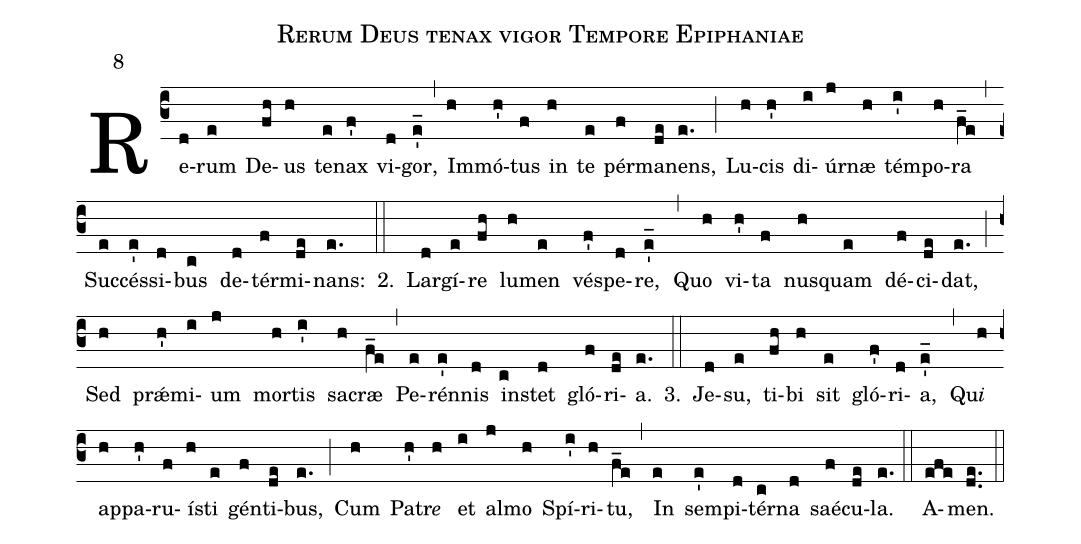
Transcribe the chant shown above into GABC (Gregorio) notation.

name:Rerum Deus tenax vigor Tempore Epiphaniae;
mode:8;
%%
(c3) Re(d)rum(e) De(fh)us(h) te(e)nax(f') vi(d)gor,(e'_) (,) Im(h)mó(h')tus(f) in(h) te(e) pér(f)ma(de)nens,(e.) (;) Lu(h)cis(h') di(i)úr(j)næ(h) tém(i')po(h)ra(f_e) (,) Suc(e)cés(e')si(d)bus(c) de(d)tér(f)mi(de)nans:(e.) 2.(::) Lar(d)gí(e)re(fh) lu(h)men(e) vé(f')spe(d)re,(e'_) (,) Quo(h) vi(h')ta(f) nus(h)quam(e) dé(f)ci(de)dat,(e.) (;) Sed(h) prǽ(h')mi(i)um(j) mor(h)tis(i') sa(h)cræ(f_e) (,) Pe(e)rén(e')nis(d) in(c)stet(d) gló(f)ri(de)a.(e.) 3.(::) Je(d)su,(e) ti(fh)bi(h) sit(e) gló(f')ri(d)a,(e'_) (,) Qu<i>i</i>(h) ap(h)pa(h')ru(f)í(h)sti(e) gén(f)ti(de)bus,(e.) (;) Cum(h) Pa(h')tr<i>e</i>(h) et(i) al(j)mo(h) Spí(i')ri(h)tu,(f_e) (,) In(e) sem(e')pi(d)tér(c)na(d) saé(f)cu(de)la.(e.) (::) A(efe)men.(de..) (::)
